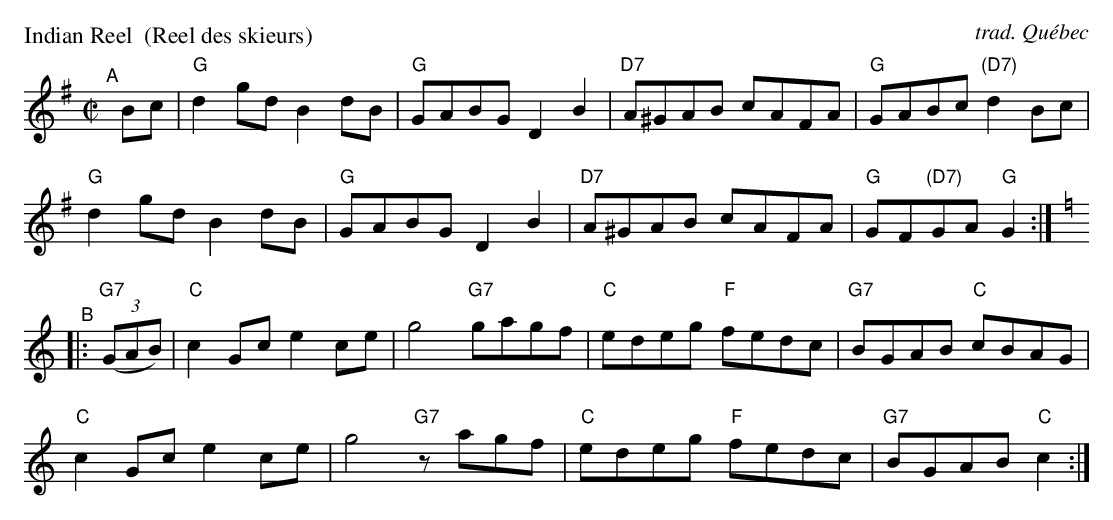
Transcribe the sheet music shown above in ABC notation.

X:1
P: Indian Reel  (Reel des skieurs)
O: trad. Qu\'ebec
M: C|
L: 1/8
K: G
"^A"[|] Bc |\
"G"d2gd B2dB | "G"GABG D2B2 | "D7"A^GAB cAFA | "G"GABc "(D7)"d2Bc |
"G"d2gd B2dB | "G"GABG D2B2 | "D7"A^GAB cAFA | "G"GF"(D7)"GA "G"G2 :| [K:=f][K:C]
"^B"|: "G7"((3GAB) |\
"C"c2Gc e2ce | g4 "G7"gagf | "C"edeg "F"fedc | "G7"BGAB "C"cBAG |
"C"c2Gc e2ce | g4 "G7"zagf | "C"edeg "F"fedc | "G7"BGAB "C"c2 :|
